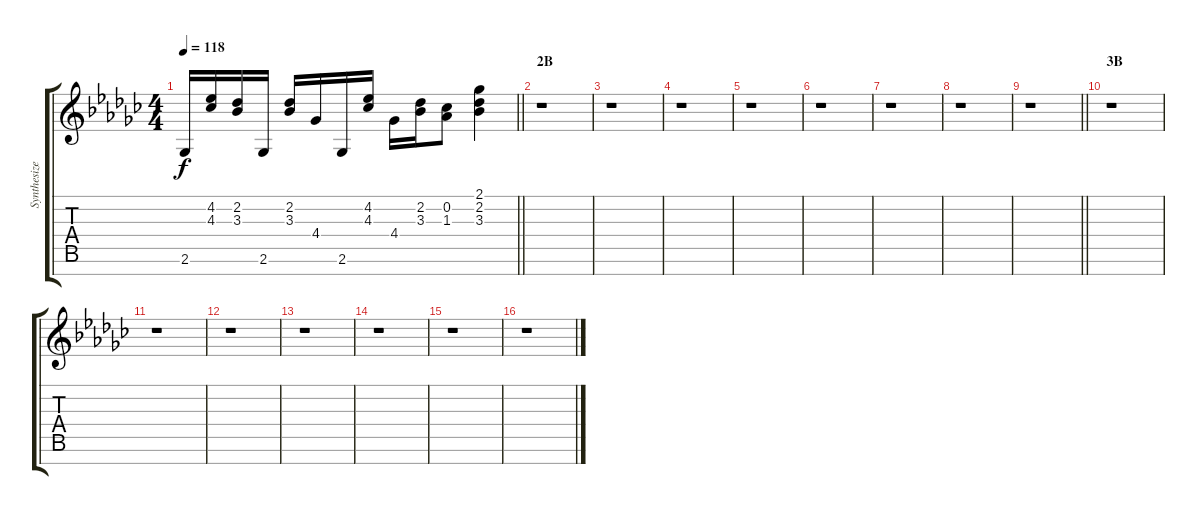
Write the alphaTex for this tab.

\track ("Synthesizer II" "Synthesize") {instrument pad1newage}
\staff {score tabs}
\tuning (E5 B4 G4 D4 A3 E3 B2) {hide}
\ts (4 4)
\tempo 118
\clef g2
\barLineRight lightlight
\ks gb
2.6.16{dy f} (4.2 4.3).16 (2.2 3.3).16 2.6.16 (2.2 3.3).16 4.4.16 2.6.16 (4.2 4.3).16 4.4.16 (2.2 3.3).16 (0.2 1.3).8 (2.1 2.2 3.3).4 |
\section ("" "2B")
r.1 |
r.1 |
r.1 |
r.1 |
r.1 |
r.1 |
r.1 |
\barLineRight lightlight
r.1 |
\section ("" "3B")
r.1 |
r.1 |
r.1 |
r.1 |
r.1 |
r.1 |
r.1
